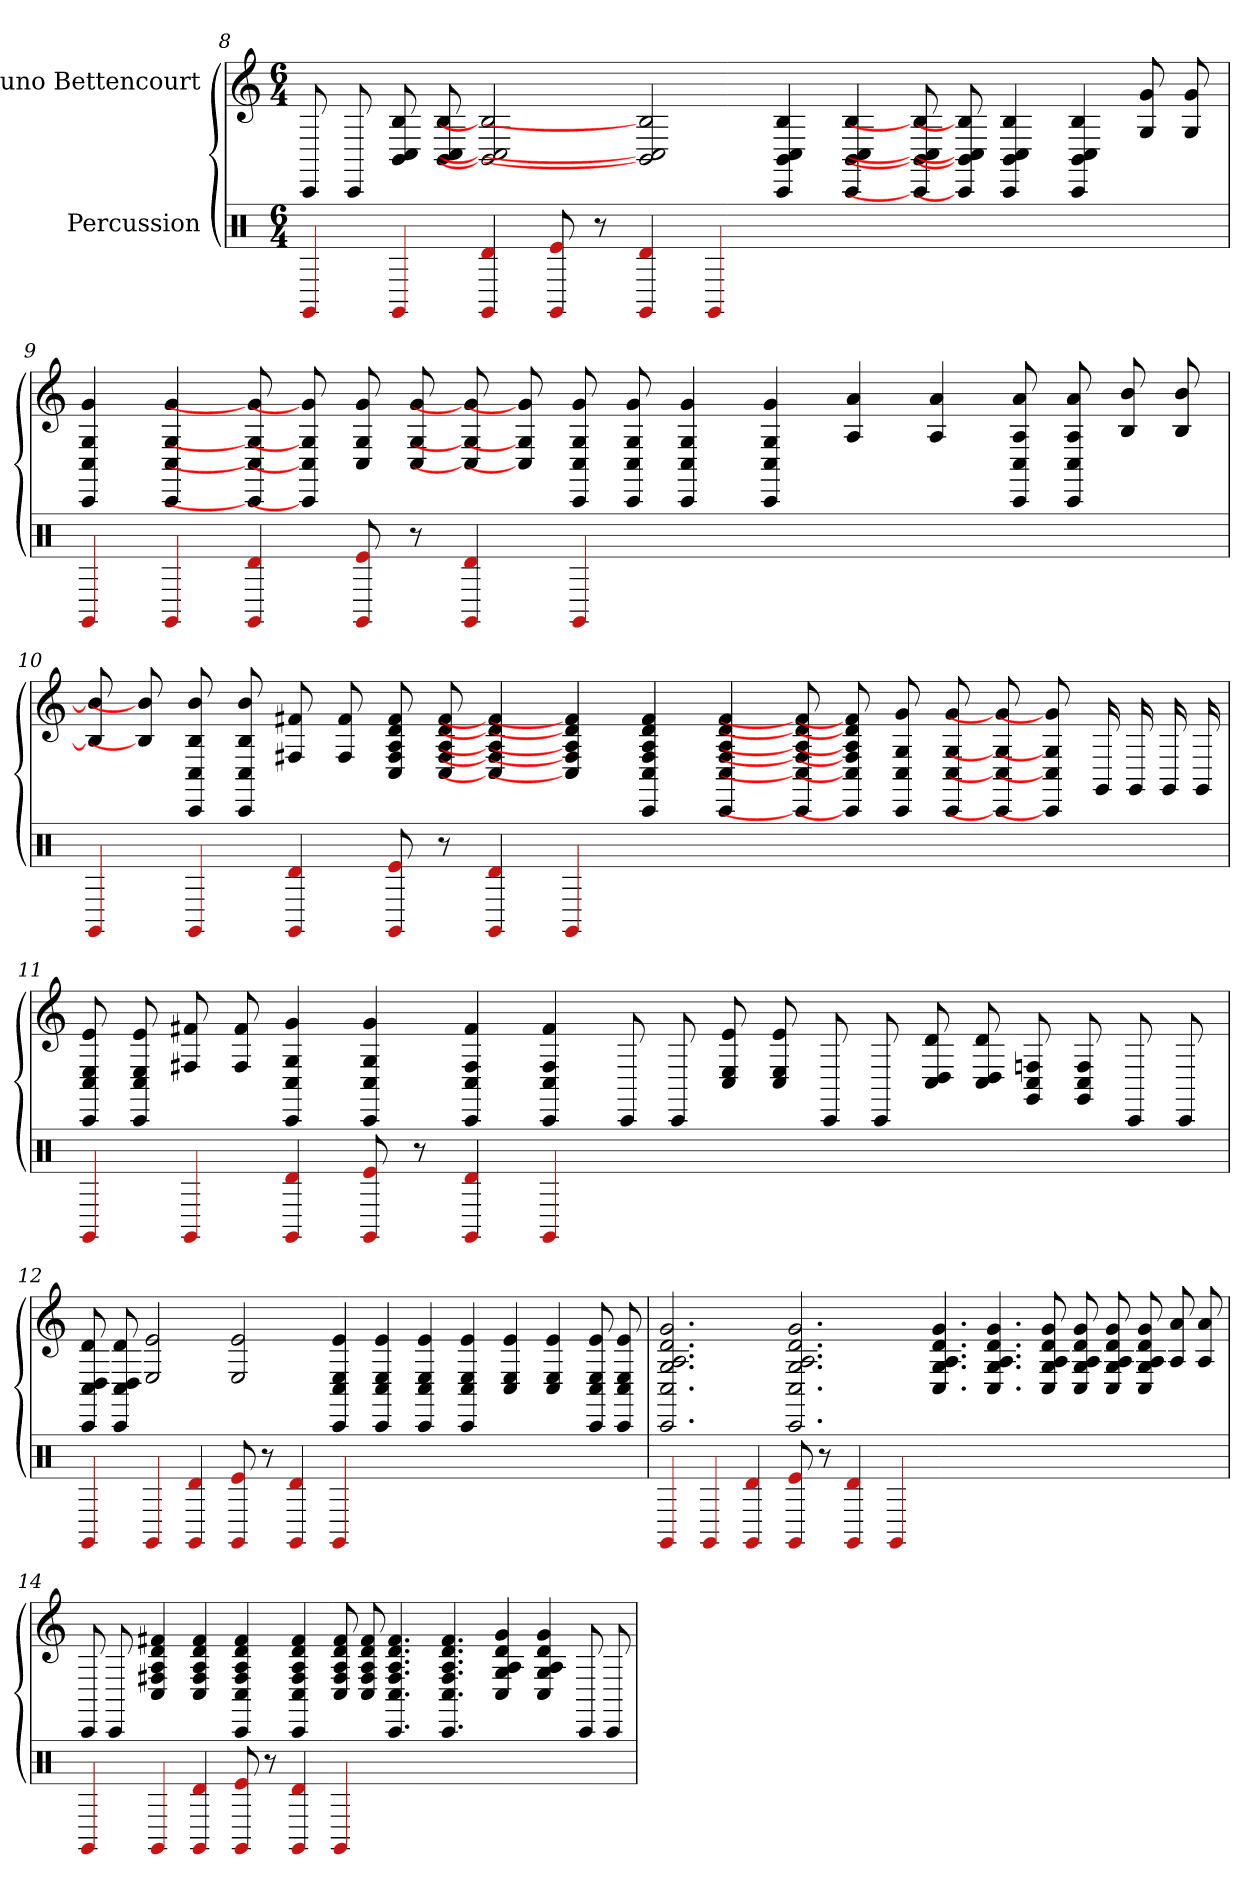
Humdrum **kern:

**kern	**kern
*part2	*part1
*staff2	*staff1
*I"Percussion	*I"Nuno Bettencourt
*clefX	*
*k[]	*k[]
*M6/4	*M6/4
=8	=8
4GG#	8CC
.	8CC
4GG#	8B 8C 8BB
.	8B 8C 8BB
4GG# 4d	2B] 2C] 2BB]
8GG# 8e	.
8r	.
4GG# 4d	2B] 2C] 2BB]
4GG#	.
1.ryy	4B 4C 4BB 4CC
.	4B 4C 4BB 4CC
.	8B] 8C] 8BB] 8CC]
.	8B] 8C] 8BB] 8CC]
.	4B 4C 4BB 4CC
.	4B 4C 4BB 4CC
.	8g 8G
.	8g 8G
=9	=9
4GG#	4g 4C 4G 4CC
4GG#	4g 4C 4G 4CC
4GG# 4d	8g] 8C] 8G] 8CC]
.	8g] 8C] 8G] 8CC]
8GG# 8e	8g 8C 8G
8r	8g 8C 8G
4GG# 4d	8g] 8C] 8G]
.	8g] 8C] 8G]
4GG#	8g 8C 8G 8CC
.	8g 8C 8G 8CC
1.ryy	4g 4C 4G 4CC
.	4g 4C 4G 4CC
.	4a 4A
.	4a 4A
.	8a 8C 8A 8CC
.	8a 8C 8A 8CC
.	8b 8B
.	8b 8B
=10	=10
4GG#	8b] 8B]
.	8b] 8B]
4GG#	8b 8C 8B 8CC
.	8b 8C 8B 8CC
4GG# 4d	8f# 8F#
.	8f# 8F#
8GG# 8e	8d 8A 8f# 8C 8F#
8r	8d 8A 8f# 8C 8F#
4GG# 4d	4d] 4A] 4f#] 4C] 4F#]
4GG#	4d] 4A] 4f#] 4C] 4F#]
1.ryy	4d 4A 4f# 4C 4F# 4CC
.	4d 4A 4f# 4C 4F# 4CC
.	8d] 8A] 8f#] 8C] 8F#] 8CC]
.	8d] 8A] 8f#] 8C] 8F#] 8CC]
.	8g 8C 8G 8CC
.	8g 8C 8G 8CC
.	8g] 8C] 8G] 8CC]
.	8g] 8C] 8G] 8CC]
.	16GG
.	16GG
.	16GG
.	16GG
=11	=11
4GG#	8e 8C 8E 8CC
.	8e 8C 8E 8CC
4GG#	8f# 8F#
.	8f# 8F#
4GG# 4d	4g 4C 4G 4CC
8GG# 8e	4g 4C 4G 4CC
8r	.
4GG# 4d	4f# 4C 4F# 4CC
4GG#	4f# 4C 4F# 4CC
1.ryy	8CC
.	8CC
.	8e 8C 8E
.	8e 8C 8E
.	8CC
.	8CC
.	8d 8C 8D
.	8d 8C 8D
.	8F 8C 8GG
.	8F 8C 8GG
.	8CC
.	8CC
=12	=12
4GG#	8d 8C 8D 8CC
.	8d 8C 8D 8CC
4GG#	2e 2E
4GG# 4d	.
8GG# 8e	2e 2E
8r	.
4GG# 4d	.
4GG#	4e 4C 4E 4CC
1.ryy	4e 4C 4E 4CC
.	4e 4C 4E 4CC
.	4e 4C 4E 4CC
.	4e 4C 4E
.	4e 4C 4E
.	8e 8C 8E 8CC
.	8e 8C 8E 8CC
=13	=13
4GG#	2.d 2.A 2.g 2.C 2.G 2.CC
4GG#	.
4GG# 4d	.
8GG# 8e	2.d 2.A 2.g 2.C 2.G 2.CC
8r	.
4GG# 4d	.
4GG#	.
1.ryy	4.d 4.A 4.g 4.C 4.G
.	4.d 4.A 4.g 4.C 4.G
.	8d 8A 8g 8C 8G
.	8d 8A 8g 8C 8G
.	8d 8A 8g 8C 8G
.	8d 8A 8g 8C 8G
.	8a 8A
.	8a 8A
=14	=14
4GG#	8CC
.	8CC
4GG#	4d 4A 4f# 4C 4F#
4GG# 4d	4d 4A 4f# 4C 4F#
8GG# 8e	4d 4A 4f# 4C 4F# 4CC
8r	.
4GG# 4d	4d 4A 4f# 4C 4F# 4CC
4GG#	8d 8A 8f# 8C 8F#
.	8d 8A 8f# 8C 8F#
1.ryy	4.d 4.A 4.f# 4.C 4.F# 4.CC
.	4.d 4.A 4.f# 4.C 4.F# 4.CC
.	4d 4A 4g 4C 4G
.	4d 4A 4g 4C 4G
.	8CC
.	8CC
=	=
*-	*-
